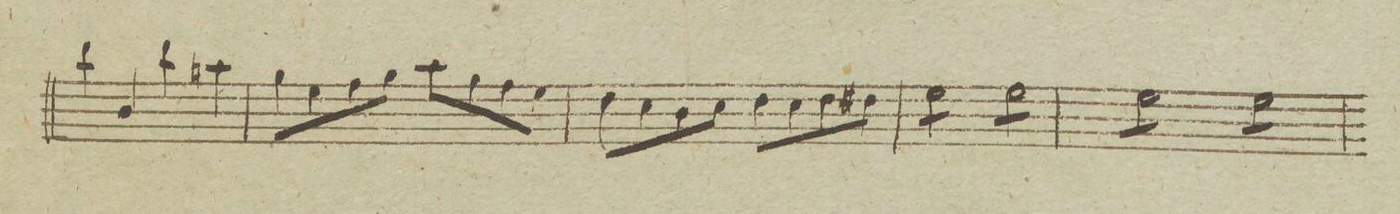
**kern	**dynam
*I"Basso	*
*clefF4	*
*k[]	*
*met(c|)	*
*M2/2	*
4d\	.
4D/	.
4d\	.
4cn\	.
=229	=229
8B\L	.
8G\	.
8A\	.
8B\J	.
8c\L	.
8B\	.
8A\	.
8G\J	.
=230	=230
8F\L	.
8E\	.
8D\	.
8E\J	.
8F\L	.
8E\	.
8F\	.
8F#X\J	.
=231	=231
*tremolo	*
8G\L	.
8G\	.
8G\	.
8G\J	.
8G\L	.
8G\	.
8G\	.
8G\J	.
=232	=232
8G\L	.
8G\	.
8G\	.
8G\J	.
8G\L	.
8G\	.
8G\	.
8G\J	.
=233	=233
*-	*-
